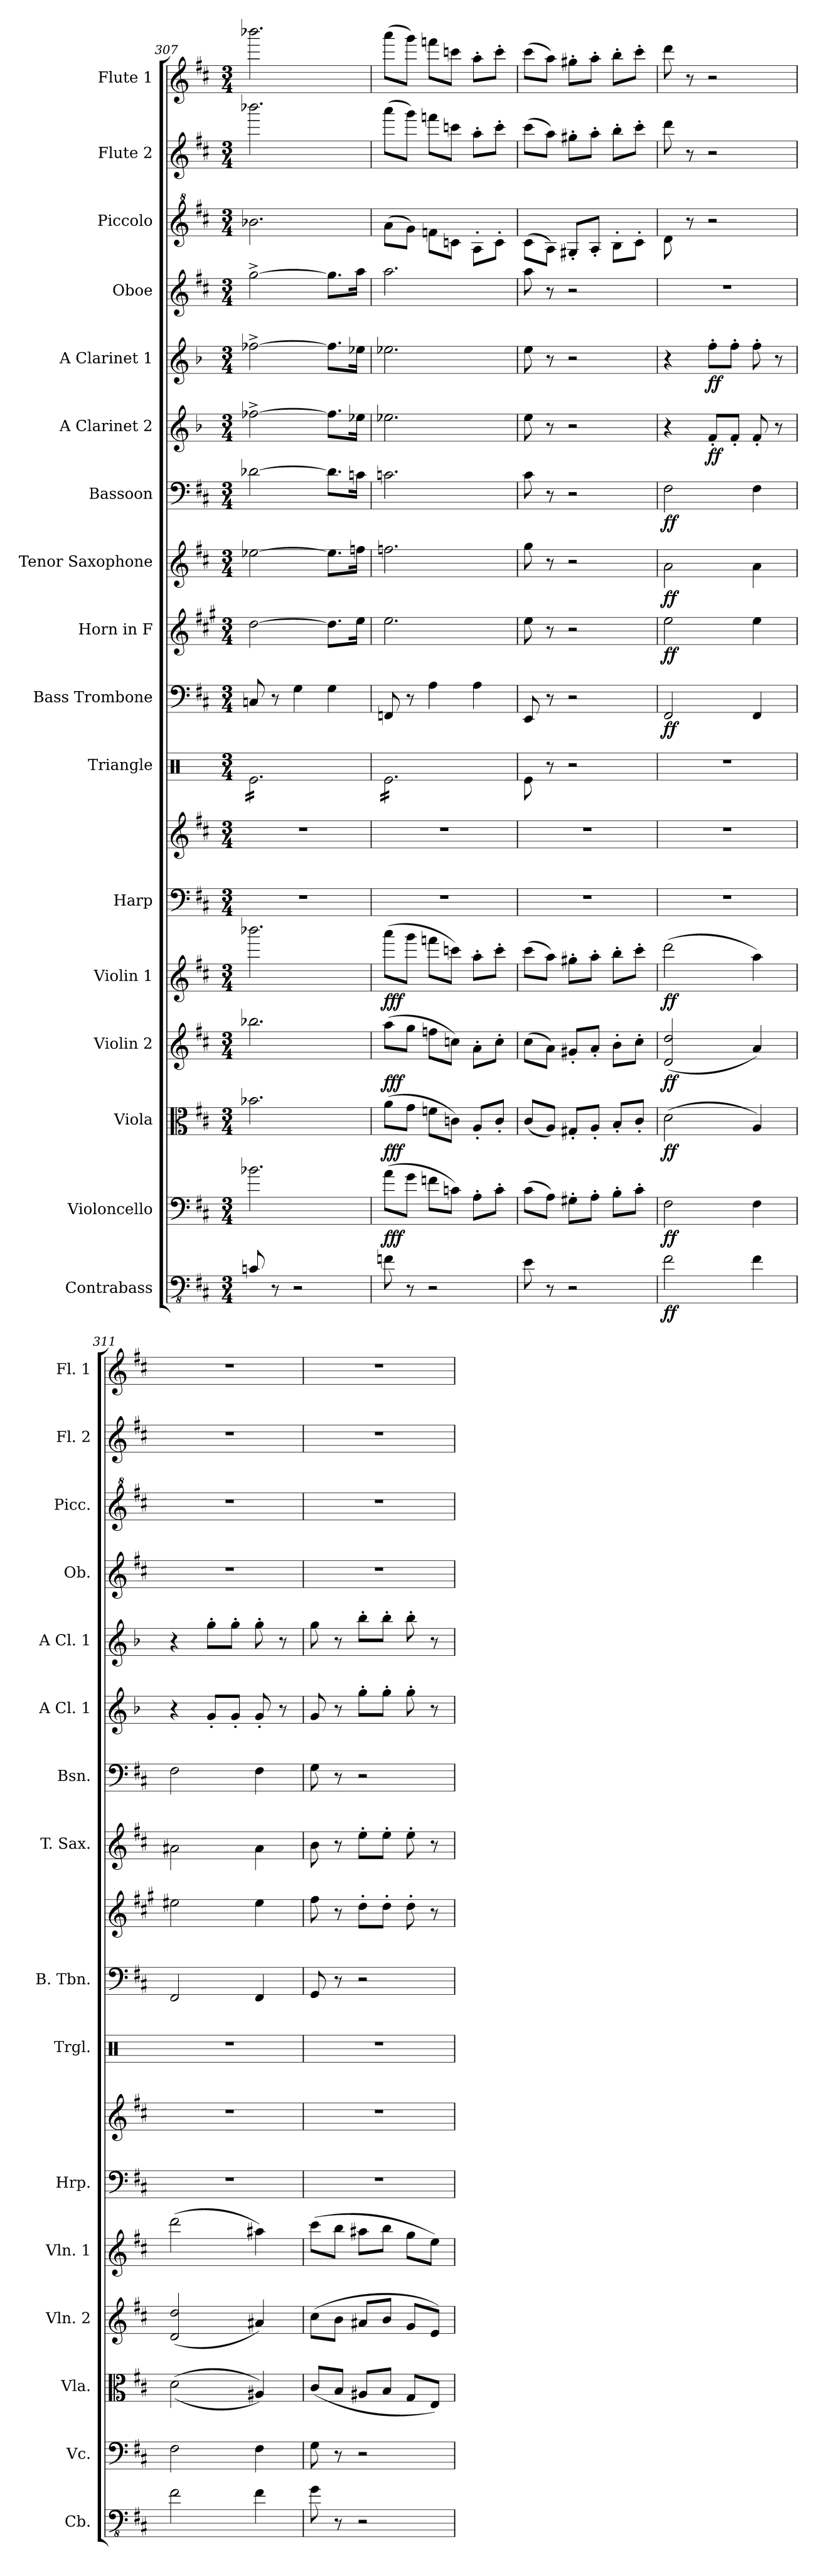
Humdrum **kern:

**kern	**dynam	**kern	**dynam	**kern	**dynam	**kern	**dynam	**kern	**dynam	**kern	**kern	**kern	**kern	**dynam	**kern	**dynam	**kern	**dynam	**kern	**dynam	**kern	**dynam	**kern	**dynam	**kern	**kern	**kern	**kern
*part17	*part17	*part16	*part16	*part15	*part15	*part14	*part14	*part13	*part13	*part12	*part12	*part11	*part10	*part10	*part9	*part9	*part8	*part8	*part7	*part7	*part6	*part6	*part5	*part5	*part4	*part3	*part2	*part1
*staff18	*staff18	*staff17	*staff17	*staff16	*staff16	*staff15	*staff15	*staff14	*staff14	*staff13	*staff12	*staff11	*staff10	*staff10	*staff9	*staff9	*staff8	*staff8	*staff7	*staff7	*staff6	*staff6	*staff5	*staff5	*staff4	*staff3	*staff2	*staff1
*I"Contrabass	*	*I"Violoncello	*	*I"Viola	*	*I"Violin 2	*	*I"Violin 1	*	*I"Harp	*	*I"Triangle	*I"Bass Trombone	*	*I"Horn in F	*	*I"Tenor Saxophone	*	*I"Bassoon	*	*I"A Clarinet 2	*	*I"A Clarinet 1	*	*I"Oboe	*I"Piccolo	*I"Flute 2	*I"Flute 1
*I'Cb.	*	*I'Vc.	*	*I'Vla.	*	*I'Vln. 2	*	*I'Vln. 1	*	*I'Hrp.	*	*I'Trgl.	*I'B. Tbn.	*	*	*	*I'T. Sax.	*	*I'Bsn.	*	*I'A Cl. 1	*	*I'A Cl. 1	*	*I'Ob.	*I'Picc.	*I'Fl. 2	*I'Fl. 1
*clefFv4	*	*clefF4	*	*clefC3	*	*clefG2	*	*clefG2	*	*clefF4	*clefG2	*clefX	*clefF4	*	*clefG2	*	*clefG2	*	*clefF4	*	*clefG2	*	*clefG2	*	*clefG2	*clefG^2	*clefG2	*clefG2
*ITrd7c12	*	*	*	*	*	*	*	*	*	*	*	*	*	*	*ITrd4c7	*	*ITrd8c14	*	*	*	*ITrd2c3	*	*ITrd2c3	*	*	*ITrd-7c-12	*	*
*k[f#c#]	*	*k[f#c#]	*	*k[f#c#]	*	*k[f#c#]	*	*k[f#c#]	*	*k[f#c#]	*k[f#c#]	*k[]	*k[f#c#]	*	*k[f#c#]	*	*k[f#c#]	*	*k[f#c#]	*	*k[f#c#]	*	*k[f#c#]	*	*k[f#c#]	*k[f#c#]	*k[f#c#]	*k[f#c#]
*M3/4	*	*M3/4	*	*M3/4	*	*M3/4	*	*M3/4	*	*M3/4	*M3/4	*M3/4	*M3/4	*	*M3/4	*	*M3/4	*	*M3/4	*	*M3/4	*	*M3/4	*	*M3/4	*M3/4	*M3/4	*M3/4
=307	=307	=307	=307	=307	=307	=307	=307	=307	=307	=307	=307	=307	=307	=307	=307	=307	=307	=307	=307	=307	=307	=307	=307	=307	=307	=307	=307	=307
!	!	!	!LO:DY:b	!	!LO:DY:b	!	!LO:DY:b	!	!LO:DY:b	!	!	!	!	!	!	!	!	!	!	!	!	!	!	!	!	!	!	!
*	*	*	*	*	*	*	*	*	*	*	*	*tremolo	*	*	*	*	*	*	*	*	*	*	*	*	*	*	*	*
8CCn/	.	2.b-X\	other-dynamics	2.b-X\	other-dynamics	2.bb-X\	other-dynamics	2.bbb-X\	other-dynamics	2.r	2.r	16Re\LL	8Cn/	.	[2g\	.	[2e-X\	.	[2d-X\	.	[2dd-X^\	.	[2dd-X^\	.	[2gg^\	2.bbb-X\	2.bbb-X\	2.bbb-X\
.	.	.	.	.	.	.	.	.	.	.	.	16Re\	.	.	.	.	.	.	.	.	.	.	.	.	.	.	.	.
8r	.	.	.	.	.	.	.	.	.	.	.	16Re\	8r	.	.	.	.	.	.	.	.	.	.	.	.	.	.	.
.	.	.	.	.	.	.	.	.	.	.	.	16Re\	.	.	.	.	.	.	.	.	.	.	.	.	.	.	.	.
2r	.	.	.	.	.	.	.	.	.	.	.	16Re\	4G\	.	.	.	.	.	.	.	.	.	.	.	.	.	.	.
.	.	.	.	.	.	.	.	.	.	.	.	16Re\	.	.	.	.	.	.	.	.	.	.	.	.	.	.	.	.
.	.	.	.	.	.	.	.	.	.	.	.	16Re\	.	.	.	.	.	.	.	.	.	.	.	.	.	.	.	.
.	.	.	.	.	.	.	.	.	.	.	.	16Re\	.	.	.	.	.	.	.	.	.	.	.	.	.	.	.	.
.	.	.	.	.	.	.	.	.	.	.	.	16Re\	4G\	.	8.g\L]	.	8.e-\L]	.	8.d-\L]	.	8.dd-\L]	.	8.dd-\L]	.	8.gg\L]	.	.	.
.	.	.	.	.	.	.	.	.	.	.	.	16Re\	.	.	.	.	.	.	.	.	.	.	.	.	.	.	.	.
.	.	.	.	.	.	.	.	.	.	.	.	16Re\	.	.	.	.	.	.	.	.	.	.	.	.	.	.	.	.
.	.	.	.	.	.	.	.	.	.	.	.	16Re\JJ	.	.	16a\Jk	.	16fn\Jk	.	16cn\Jk	.	16ccn\Jk	.	16ccn\Jk	.	16aa\Jk	.	.	.
=308	=308	=308	=308	=308	=308	=308	=308	=308	=308	=308	=308	=308	=308	=308	=308	=308	=308	=308	=308	=308	=308	=308	=308	=308	=308	=308	=308	=308
!	!	!	!LO:DY:b	!	!LO:DY:b	!	!LO:DY:b	!	!LO:DY:b	!	!	!	!	!	!	!	!	!	!	!	!	!	!	!	!	!	!	!
8FFn\	.	(8a\L	fff	(8a\L	fff	(8aa\L	fff	(8aaa\L	fff	2.r	2.r	16Re\LL	8FFn/	.	2.a\	.	2.fn\	.	2.cn\	.	2.ccn\	.	2.ccn\	.	2.aa\	(8aaa\L	(8aaa\L	(8aaa\L
.	.	.	.	.	.	.	.	.	.	.	.	16Re\	.	.	.	.	.	.	.	.	.	.	.	.	.	.	.	.
8r	.	8g\J	.	8g\J	.	8gg\J	.	8ggg\J	.	.	.	16Re\	8r	.	.	.	.	.	.	.	.	.	.	.	.	8ggg\J)	8ggg\J)	8ggg\J)
.	.	.	.	.	.	.	.	.	.	.	.	16Re\	.	.	.	.	.	.	.	.	.	.	.	.	.	.	.	.
2r	.	8fn\L	.	8fn\L	.	8ffn\L	.	8fffn\L	.	.	.	16Re\	4A\	.	.	.	.	.	.	.	.	.	.	.	.	8fffn\L	8fffn\L	8fffn\L
.	.	.	.	.	.	.	.	.	.	.	.	16Re\	.	.	.	.	.	.	.	.	.	.	.	.	.	.	.	.
.	.	8cn\J)	.	8cn\J)	.	8ccn\J)	.	8cccn\J)	.	.	.	16Re\	.	.	.	.	.	.	.	.	.	.	.	.	.	8cccn\J	8cccn\J	8cccn\J
.	.	.	.	.	.	.	.	.	.	.	.	16Re\	.	.	.	.	.	.	.	.	.	.	.	.	.	.	.	.
.	.	8A'\L	.	8A'/L	.	8a'\L	.	8aa'\L	.	.	.	16Re\	4A\	.	.	.	.	.	.	.	.	.	.	.	.	8aa'\L	8aa'\L	8aa'\L
.	.	.	.	.	.	.	.	.	.	.	.	16Re\	.	.	.	.	.	.	.	.	.	.	.	.	.	.	.	.
.	.	8c'\J	.	8c'/J	.	8cc'\J	.	8ccc'\J	.	.	.	16Re\	.	.	.	.	.	.	.	.	.	.	.	.	.	8ccc'\J	8ccc'\J	8ccc'\J
.	.	.	.	.	.	.	.	.	.	.	.	16Re\JJ	.	.	.	.	.	.	.	.	.	.	.	.	.	.	.	.
*	*	*	*	*	*	*	*	*	*	*	*	*Xtremolo	*	*	*	*	*	*	*	*	*	*	*	*	*	*	*	*
=309	=309	=309	=309	=309	=309	=309	=309	=309	=309	=309	=309	=309	=309	=309	=309	=309	=309	=309	=309	=309	=309	=309	=309	=309	=309	=309	=309	=309
8EE\	.	(8c#\L	.	(8c#/L	.	(8cc#\L	.	(8ccc#\L	.	2.r	2.r	8Re\	8EE/	.	8a\	.	8g\	.	8c#\	.	8cc#\	.	8cc#\	.	8aa\	(8ccc#\L	(8ccc#\L	(8ccc#\L
8r	.	8A\J)	.	8A/J)	.	8a\J)	.	8aa\J)	.	.	.	8r	8r	.	8r	.	8r	.	8r	.	8r	.	8r	.	8r	8aa\J)	8aa\J)	8aa\J)
2r	.	8G#X'\L	.	8G#X'/L	.	8g#X'/L	.	8gg#X'\L	.	.	.	2r	2r	.	2r	.	2r	.	2r	.	2r	.	2r	.	2r	8gg#X'/L	8gg#X'\L	8gg#X'\L
.	.	8A'\J	.	8A'/J	.	8a'/J	.	8aa'\J	.	.	.	.	.	.	.	.	.	.	.	.	.	.	.	.	.	8aa'/J	8aa'\J	8aa'\J
.	.	8B'\L	.	8B'/L	.	8b'\L	.	8bb'\L	.	.	.	.	.	.	.	.	.	.	.	.	.	.	.	.	.	8bb'\L	8bb'\L	8bb'\L
.	.	8c#'\J	.	8c#'/J	.	8cc#'\J	.	8ccc#'\J	.	.	.	.	.	.	.	.	.	.	.	.	.	.	.	.	.	8ccc#'\J	8ccc#'\J	8ccc#'\J
=310	=310	=310	=310	=310	=310	=310	=310	=310	=310	=310	=310	=310	=310	=310	=310	=310	=310	=310	=310	=310	=310	=310	=310	=310	=310	=310	=310	=310
!	!LO:DY:b	!	!LO:DY:b	!	!LO:DY:b	!	!LO:DY:b	!	!LO:DY:b	!	!	!	!	!LO:DY:b	!	!LO:DY:b	!	!LO:DY:b	!	!LO:DY:b	!	!	!	!	!	!	!	!
2FF#\	ff	2F#\	ff	(2d\	ff	(>2d/ 2dd/	ff	(2ddd\	ff	2.r	2.r	2.r	2FF#/	ff	2a\	ff	2A\	ff	2F#\	ff	4r	.	4r	.	2.r	8ddd\	8ddd\	8ddd\
.	.	.	.	.	.	.	.	.	.	.	.	.	.	.	.	.	.	.	.	.	.	.	.	.	.	8r	8r	8r
!	!	!	!	!	!	!	!	!	!	!	!	!	!	!	!	!	!	!	!	!	!	!LO:DY:b	!	!LO:DY:b	!	!	!	!
.	.	.	.	.	.	.	.	.	.	.	.	.	.	.	.	.	.	.	.	.	8d'/L	ff	8dd'\L	ff	.	2r	2r	2r
.	.	.	.	.	.	.	.	.	.	.	.	.	.	.	.	.	.	.	.	.	8d'/J	.	8dd'\J	.	.	.	.	.
4FF#\	.	4F#\	.	4A/)	.	4a/)	.	4aa\)	.	.	.	.	4FF#/	.	4a\	.	4A\	.	4F#\	.	8d'/	.	8dd'\	.	.	.	.	.
.	.	.	.	.	.	.	.	.	.	.	.	.	.	.	.	.	.	.	.	.	8r	.	8r	.	.	.	.	.
=311	=311	=311	=311	=311	=311	=311	=311	=311	=311	=311	=311	=311	=311	=311	=311	=311	=311	=311	=311	=311	=311	=311	=311	=311	=311	=311	=311	=311
2FF#\	.	2F#\	.	((2d\	.	(>2d/ 2dd/	.	(2ddd\	.	2.r	2.r	2.r	2FF#/	.	2a#X\	.	2A#X\	.	2F#\	.	4r	.	4r	.	2.r	2.r	2.r	2.r
.	.	.	.	.	.	.	.	.	.	.	.	.	.	.	.	.	.	.	.	.	8e'/L	.	8ee'\L	.	.	.	.	.
.	.	.	.	.	.	.	.	.	.	.	.	.	.	.	.	.	.	.	.	.	8e'/J	.	8ee'\J	.	.	.	.	.
4FF#\	.	4F#\	.	4A#X/))	.	4a#X/)	.	4aa#X\)	.	.	.	.	4FF#/	.	4a#\	.	4A#\	.	4F#\	.	8e'/	.	8ee'\	.	.	.	.	.
.	.	.	.	.	.	.	.	.	.	.	.	.	.	.	.	.	.	.	.	.	8r	.	8r	.	.	.	.	.
=312	=312	=312	=312	=312	=312	=312	=312	=312	=312	=312	=312	=312	=312	=312	=312	=312	=312	=312	=312	=312	=312	=312	=312	=312	=312	=312	=312	=312
8GG\	.	8G\	.	(8c#/L	.	(8cc#\L	.	(8ccc#\L	.	2.r	2.r	2.r	8GG/	.	8b\	.	8B\	.	8G\	.	8e/	.	8ee\	.	2.r	2.r	2.r	2.r
8r	.	8r	.	8B/J	.	8b\J	.	8bb\J	.	.	.	.	8r	.	8r	.	8r	.	8r	.	8r	.	8r	.	.	.	.	.
2r	.	2r	.	8A#X/L	.	8a#X/L	.	8aa#X\L	.	.	.	.	2r	.	8g'\L	.	8e'\L	.	2r	.	8ee'\L	.	8gg'\L	.	.	.	.	.
.	.	.	.	8B/J	.	8b/J	.	8bb\J	.	.	.	.	.	.	8g'\J	.	8e'\J	.	.	.	8ee'\J	.	8gg'\J	.	.	.	.	.
.	.	.	.	8G/L	.	8g/L	.	8gg\L	.	.	.	.	.	.	8g'\	.	8e'\	.	.	.	8ee'\	.	8gg'\	.	.	.	.	.
.	.	.	.	8E/J)	.	8e/J)	.	8ee\J)	.	.	.	.	.	.	8r	.	8r	.	.	.	8r	.	8r	.	.	.	.	.
=	=	=	=	=	=	=	=	=	=	=	=	=	=	=	=	=	=	=	=	=	=	=	=	=	=	=	=	=
*-	*-	*-	*-	*-	*-	*-	*-	*-	*-	*-	*-	*-	*-	*-	*-	*-	*-	*-	*-	*-	*-	*-	*-	*-	*-	*-	*-	*-
